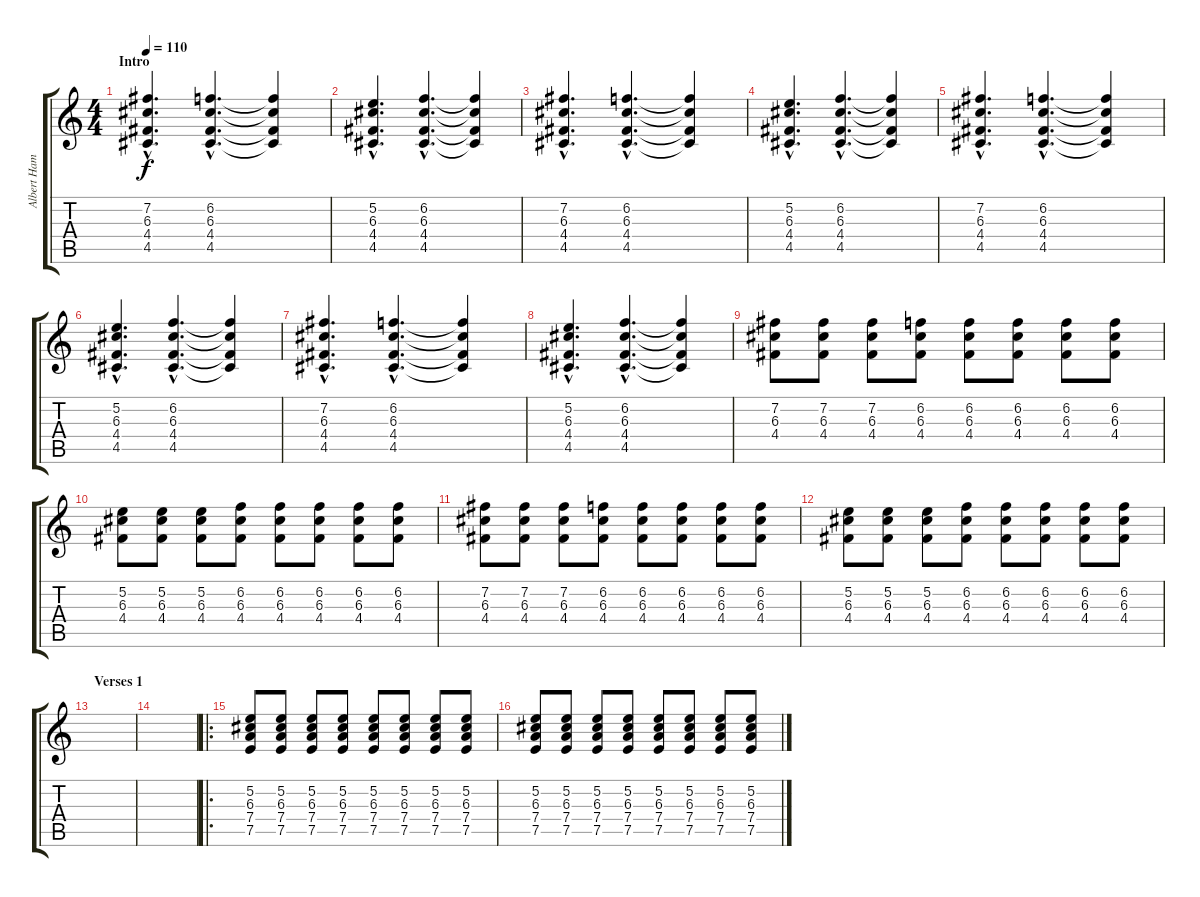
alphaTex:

\track ("Albert Hammond Jr. Rythm Guitar" "Albert Ham") {instrument distortionguitar}
\staff {score tabs}
\tuning (E4 B3 G3 D3 A2 E2) {hide}
\ts (4 4)
\section ("" "Intro")
\tempo 110
\clef g2
\ks c
(7.2{hac} 6.3{hac} 4.4{hac} 4.5{hac}).4{d dy f instrument distortionguitar} (6.2{hac} 6.3{hac} 4.4{hac} 4.5{hac}).4{d} (6.2{t} 6.3{t} 4.4{t} 4.5{t}).4 |
(5.2{hac} 6.3{hac} 4.4{hac} 4.5{hac}).4{d} (6.2{hac} 6.3{hac} 4.4{hac} 4.5{hac}).4{d} (6.2{t} 6.3{t} 4.4{t} 4.5{t}).4 |
(7.2{hac} 6.3{hac} 4.4{hac} 4.5{hac}).4{d} (6.2{hac} 6.3{hac} 4.4{hac} 4.5{hac}).4{d} (6.2{t} 6.3{t} 4.4{t} 4.5{t}).4 |
(5.2{hac} 6.3{hac} 4.4{hac} 4.5{hac}).4{d} (6.2{hac} 6.3{hac} 4.4{hac} 4.5{hac}).4{d} (6.2{t} 6.3{t} 4.4{t} 4.5{t}).4 |
(7.2{hac} 6.3{hac} 4.4{hac} 4.5{hac}).4{d} (6.2{hac} 6.3{hac} 4.4{hac} 4.5{hac}).4{d} (6.2{t} 6.3{t} 4.4{t} 4.5{t}).4 |
(5.2{hac} 6.3{hac} 4.4{hac} 4.5{hac}).4{d} (6.2{hac} 6.3{hac} 4.4{hac} 4.5{hac}).4{d} (6.2{t} 6.3{t} 4.4{t} 4.5{t}).4 |
(7.2{hac} 6.3{hac} 4.4{hac} 4.5{hac}).4{d} (6.2{hac} 6.3{hac} 4.4{hac} 4.5{hac}).4{d} (6.2{t} 6.3{t} 4.4{t} 4.5{t}).4 |
(5.2{hac} 6.3{hac} 4.4{hac} 4.5{hac}).4{d} (6.2{hac} 6.3{hac} 4.4{hac} 4.5{hac}).4{d} (6.2{t} 6.3{t} 4.4{t} 4.5{t}).4 |
(7.2 6.3 4.4).8 (7.2 6.3 4.4).8 (7.2 6.3 4.4).8 (6.2 6.3 4.4).8 (6.2 6.3 4.4).8 (6.2 6.3 4.4).8 (6.2 6.3 4.4).8 (6.2 6.3 4.4).8 |
(5.2 6.3 4.4).8 (5.2 6.3 4.4).8 (5.2 6.3 4.4).8 (6.2 6.3 4.4).8 (6.2 6.3 4.4).8 (6.2 6.3 4.4).8 (6.2 6.3 4.4).8 (6.2 6.3 4.4).8 |
(7.2 6.3 4.4).8 (7.2 6.3 4.4).8 (7.2 6.3 4.4).8 (6.2 6.3 4.4).8 (6.2 6.3 4.4).8 (6.2 6.3 4.4).8 (6.2 6.3 4.4).8 (6.2 6.3 4.4).8 |
(5.2 6.3 4.4).8 (5.2 6.3 4.4).8 (5.2 6.3 4.4).8 (6.2 6.3 4.4).8 (6.2 6.3 4.4).8 (6.2 6.3 4.4).8 (6.2 6.3 4.4).8 (6.2 6.3 4.4).8 |
\section ("" "Verses 1")
|
|
\ro
(5.2 6.3 7.4 7.5).8 (5.2 6.3 7.4 7.5).8 (5.2 6.3 7.4 7.5).8 (5.2 6.3 7.4 7.5).8 (5.2 6.3 7.4 7.5).8 (5.2 6.3 7.4 7.5).8 (5.2 6.3 7.4 7.5).8 (5.2 6.3 7.4 7.5).8 |
(5.2 6.3 7.4 7.5).8 (5.2 6.3 7.4 7.5).8 (5.2 6.3 7.4 7.5).8 (5.2 6.3 7.4 7.5).8 (5.2 6.3 7.4 7.5).8 (5.2 6.3 7.4 7.5).8 (5.2 6.3 7.4 7.5).8 (5.2 6.3 7.4 7.5).8
